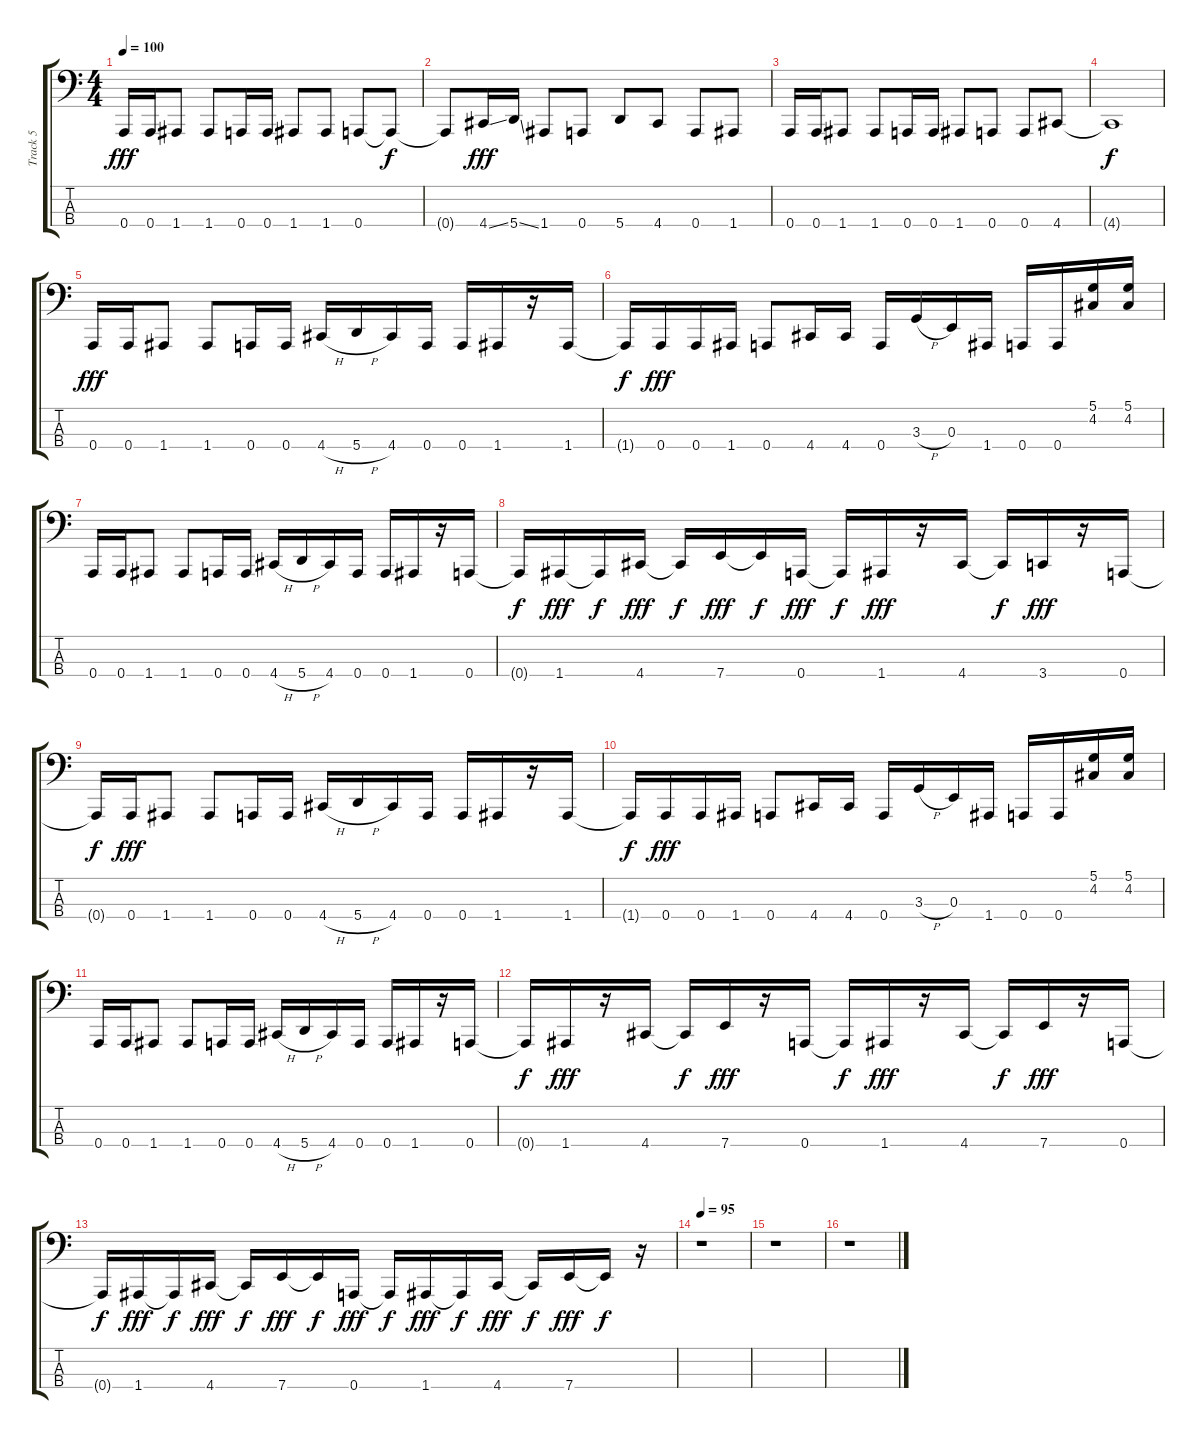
\track ("Track 5" "Track 5") {instrument slapbass1}
\staff {score tabs}
\tuning (D2 A1 E1 A0) {hide}
\ts (4 4)
\tempo 100
\clef f4
\ks c
0.4.16{dy fff} 0.4.16 1.4.8 1.4.8 0.4.16 0.4.16 1.4.8 1.4.8 0.4.8 0.4{t}.8{dy f} |
0.4{t}.8 4.4{ss}.16{dy fff} 5.4{ss}.16 1.4.8 0.4.8 5.4.8 4.4.8 0.4.8 1.4.8 |
0.4.16 0.4.16 1.4.8 1.4.8 0.4.16 0.4.16 1.4.8 0.4.8 0.4.8 4.4.8 |
4.4{t}.1{dy f} |
0.4.16{dy fff} 0.4.16 1.4.8 1.4.8 0.4.16 0.4.16 4.4{h}.16 5.4{h}.16 4.4.16 0.4.16 0.4.16 1.4.16 r.16 1.4.16 |
1.4{t}.16{dy f} 0.4.16{dy fff} 0.4.16 1.4.16 0.4.8 4.4.16 4.4.16 0.4.16 3.3{h}.16 0.3.16 1.4.16 0.4.16 0.4.16 (5.1 4.2).16 (5.1 4.2).16 |
0.4.16 0.4.16 1.4.8 1.4.8 0.4.16 0.4.16 4.4{h}.16 5.4{h}.16 4.4.16 0.4.16 0.4.16 1.4.16 r.16 0.4.16 |
0.4{t}.16{dy f} 1.4.16{dy fff} 1.4{t}.16{dy f} 4.4.16{dy fff} 4.4{t}.16{dy f} 7.4.16{dy fff} 7.4{t}.16{dy f} 0.4.16{dy fff} 0.4{t}.16{dy f} 1.4.16{dy fff} r.16 4.4.16 4.4{t}.16{dy f} 3.4.16{dy fff} r.16 0.4.16 |
0.4{t}.16{dy f} 0.4.16{dy fff} 1.4.8 1.4.8 0.4.16 0.4.16 4.4{h}.16 5.4{h}.16 4.4.16 0.4.16 0.4.16 1.4.16 r.16 1.4.16 |
1.4{t}.16{dy f} 0.4.16{dy fff} 0.4.16 1.4.16 0.4.8 4.4.16 4.4.16 0.4.16 3.3{h}.16 0.3.16 1.4.16 0.4.16 0.4.16 (5.1 4.2).16 (5.1 4.2).16 |
0.4.16 0.4.16 1.4.8 1.4.8 0.4.16 0.4.16 4.4{h}.16 5.4{h}.16 4.4.16 0.4.16 0.4.16 1.4.16 r.16 0.4.16 |
0.4{t}.16{dy f} 1.4.16{dy fff} r.16 4.4.16 4.4{t}.16{dy f} 7.4.16{dy fff} r.16 0.4.16 0.4{t}.16{dy f} 1.4.16{dy fff} r.16 4.4.16 4.4{t}.16{dy f} 7.4.16{dy fff} r.16 0.4.16 |
0.4{t}.16{dy f} 1.4.16{dy fff} 1.4{t}.16{dy f} 4.4.16{dy fff} 4.4{t}.16{dy f} 7.4.16{dy fff} 7.4{t}.16{dy f} 0.4.16{dy fff} 0.4{t}.16{dy f} 1.4.16{dy fff} 1.4{t}.16{dy f} 4.4.16{dy fff} 4.4{t}.16{dy f} 7.4.16{dy fff} 7.4{t}.16{dy f} r.16 |
\tempo 95
r.1 |
r.1 |
r.1
